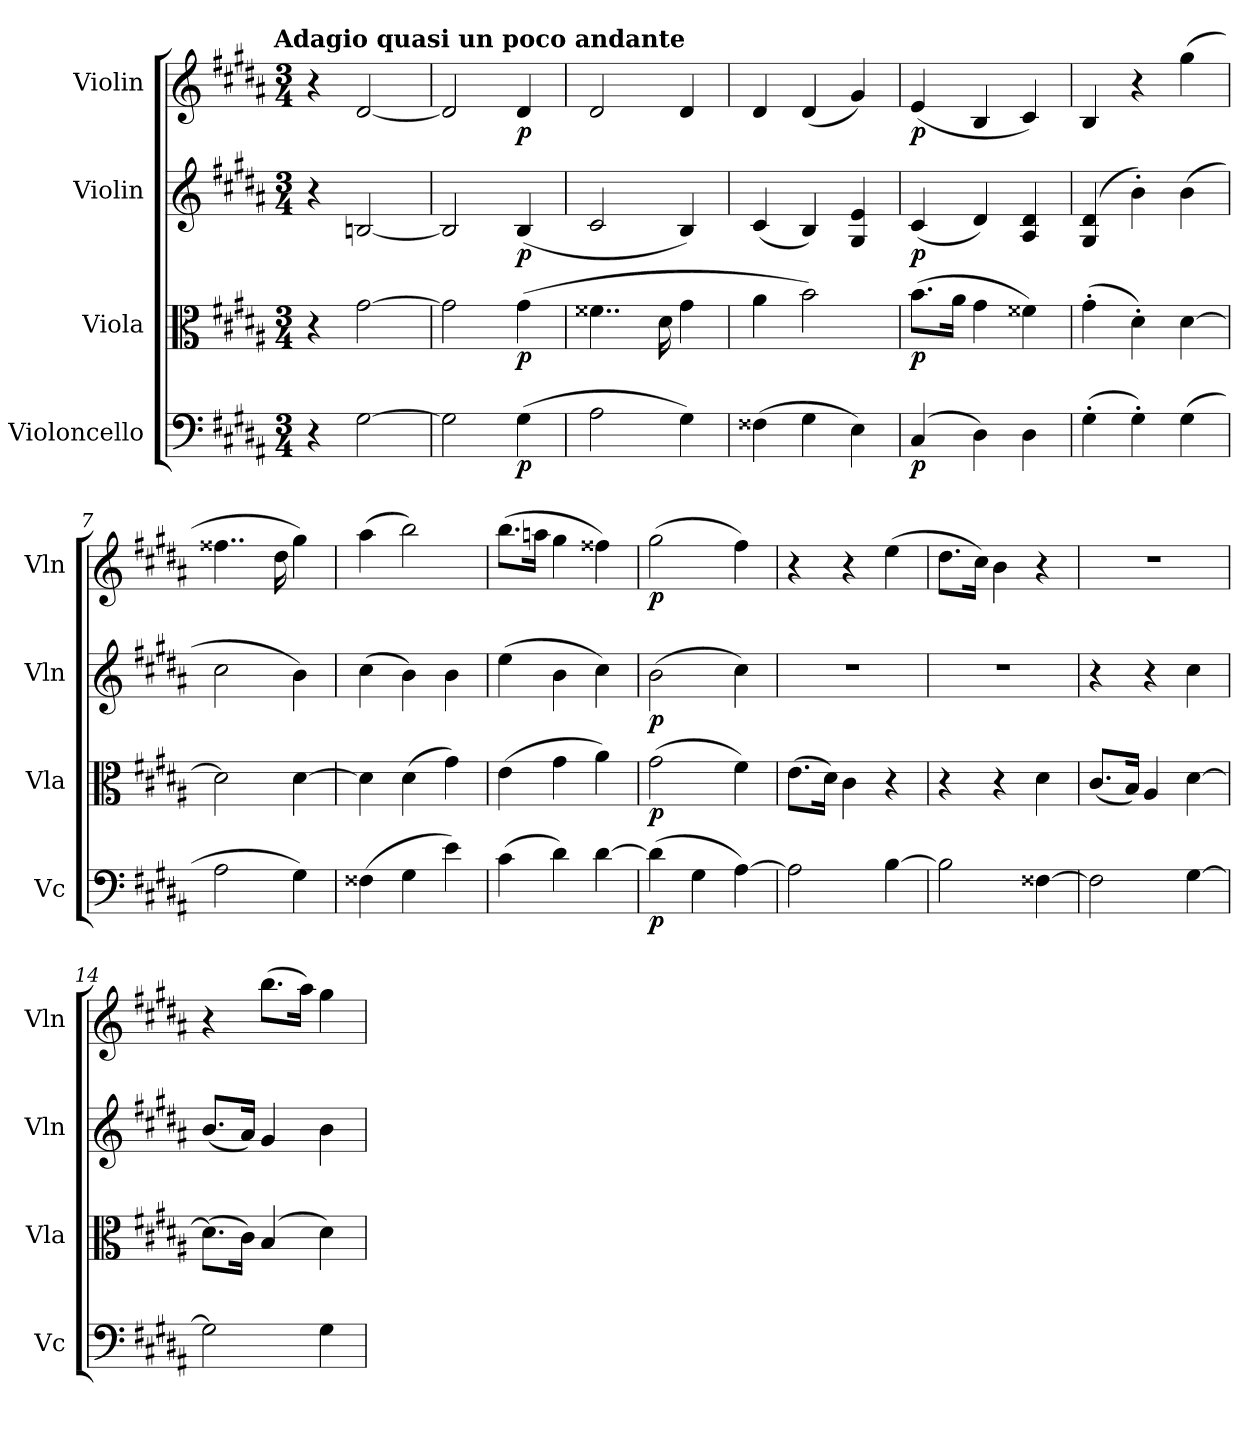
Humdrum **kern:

**kern	**dynam	**kern	**dynam	**kern	**dynam	**kern	**dynam
*part4	*part4	*part3	*part3	*part2	*part2	*part1	*part1
*staff4	*staff4	*staff3	*staff3	*staff2	*staff2	*staff1	*staff1
*I"Violoncello	*	*I"Viola	*	*I"Violin	*	*I"Violin	*
*I'Vc	*	*I'Vla	*	*I'Vln	*	*I'Vln	*
*clefF4	*	*clefC3	*	*clefG2	*	*clefG2	*
*k[f#c#g#d#a#]	*	*k[f#c#g#d#a#]	*	*k[f#c#g#d#a#]	*	*k[f#c#g#d#a#]	*
*g#:	*	*g#:	*	*g#:	*	*g#:	*
!!LO:TX:omd:t=Adagio quasi un poco andante
*M3/4	*	*M3/4	*	*M3/4	*	*M3/4	*
*MM52	*	*MM52	*	*MM52	*	*MM52	*
=	=	=	=	=	=	=	=
4r	.	4r	.	4r	.	4r	.
[2G#\	.	[2g#\	.	[2Bn/	.	[2d#/	.
=2	=2	=2	=2	=2	=2	=2	=2
2G#\]	.	2g#\]	.	2B/]	.	2d#/]	.
(4G#\	p	(4g#\	p	(4B/	p	4d#/	p
=3	=3	=3	=3	=3	=3	=3	=3
2A#\	.	4..f##X\	.	2c#/	.	2d#/	.
.	.	16d#\	.	.	.	.	.
4G#\)	.	4g#\	.	4B/)	.	4d#/	.
=4	=4	=4	=4	=4	=4	=4	=4
(4F##X\	.	4a#\	.	(4c#/	.	4d#/	.
4G#\	.	2b\)	.	4B/)	.	(4d#/	.
4E\)	.	.	.	4G#/ 4e/	.	4g#/)	.
=5	=5	=5	=5	=5	=5	=5	=5
(4C#/	p	(8.b\L	p	(4c#/	p	(4e/	p
.	.	16a#\Jk	.	.	.	.	.
4D#\)	.	4g#\	.	4d#/)	.	4B/	.
4D#\	.	4f##X\)	.	4A#/ 4d#/	.	4c#/)	.
=6	=6	=6	=6	=6	=6	=6	=6
(4G#'\	.	(4g#'\	.	(4G#/ 4d#/	.	4B/	.
4G#'\)	.	4d#'\)	.	4b'\)	.	4r	.
(4G#\	.	[4d#\	.	(4b\	.	(4gg#\	.
=7	=7	=7	=7	=7	=7	=7	=7
2A#\	.	2d#\]	.	2cc#\	.	4..ff##X\	.
.	.	.	.	.	.	16dd#\	.
4G#\)	.	[4d#\	.	4b\)	.	4gg#\)	.
=8	=8	=8	=8	=8	=8	=8	=8
(4F##X\	.	4d#\]	.	(4cc#\	.	(4aa#\	.
4G#\	.	(4d#\	.	4b\)	.	2bb\)	.
4e\)	.	4g#\)	.	4b\	.	.	.
=9	=9	=9	=9	=9	=9	=9	=9
(4c#\	.	(4e\	.	(4ee\	.	(8.bb\L	.
.	.	.	.	.	.	16aan\Jk	.
4d#\)	.	4g#\	.	4b\	.	4gg#\	.
[4d#\	.	4a#\)	.	4cc#\)	.	4ff##X\)	.
=10	=10	=10	=10	=10	=10	=10	=10
(4d#\]	p	(2g#\	p	(2b\	p	(2gg#\	p
4G#\	.	.	.	.	.	.	.
[4A#\)	.	4f#\)	.	4cc#\)	.	4ff#\)	.
=11	=11	=11	=11	=11	=11	=11	=11
2A#\]	.	(8.e\L	.	2.r	.	4r	.
.	.	16d#\Jk)	.	.	.	.	.
.	.	4c#\	.	.	.	4r	.
[4B\	.	4r	.	.	.	(4ee\	.
=12	=12	=12	=12	=12	=12	=12	=12
2B\]	.	4r	.	2.r	.	8.dd#\L	.
.	.	.	.	.	.	16cc#\Jk)	.
.	.	4r	.	.	.	4b\	.
[4F##X\	.	4d#\	.	.	.	4r	.
=13	=13	=13	=13	=13	=13	=13	=13
2F##\]	.	(8.c#/L	.	4r	.	2.r	.
.	.	16B/Jk)	.	.	.	.	.
.	.	4A#/	.	4r	.	.	.
[4G#\	.	[4d#\	.	4cc#\	.	.	.
=14	=14	=14	=14	=14	=14	=14	=14
2G#\]	.	(8.d#\L]	.	(8.b/L	.	4r	.
.	.	16c#\Jk)	.	16a#/Jk)	.	.	.
.	.	(4B/	.	4g#/	.	(8.bb\L	.
.	.	.	.	.	.	16aa#\Jk)	.
4G#\	.	4d#\)	.	4b\	.	4gg#\	.
=	=	=	=	=	=	=	=
*-	*-	*-	*-	*-	*-	*-	*-
